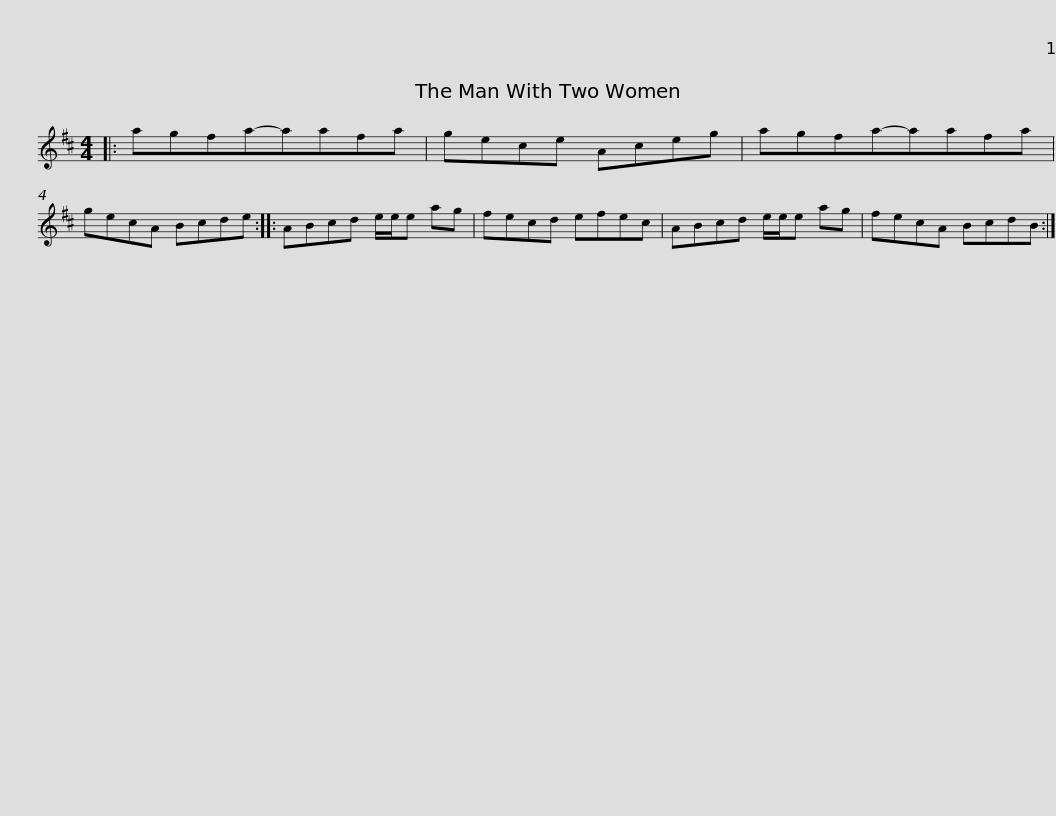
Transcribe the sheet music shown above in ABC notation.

X:1
L:1/8
M:4/4
I:linebreak $
K:D
V:1 treble
V:1
|: agfa-aafa | gece Aceg | agfa-aafa | gecA Bcde ::$ ABcd e/e/e ag | %5
 fecd efec | ABcd e/e/e ag | fecA BcdB :| %8
